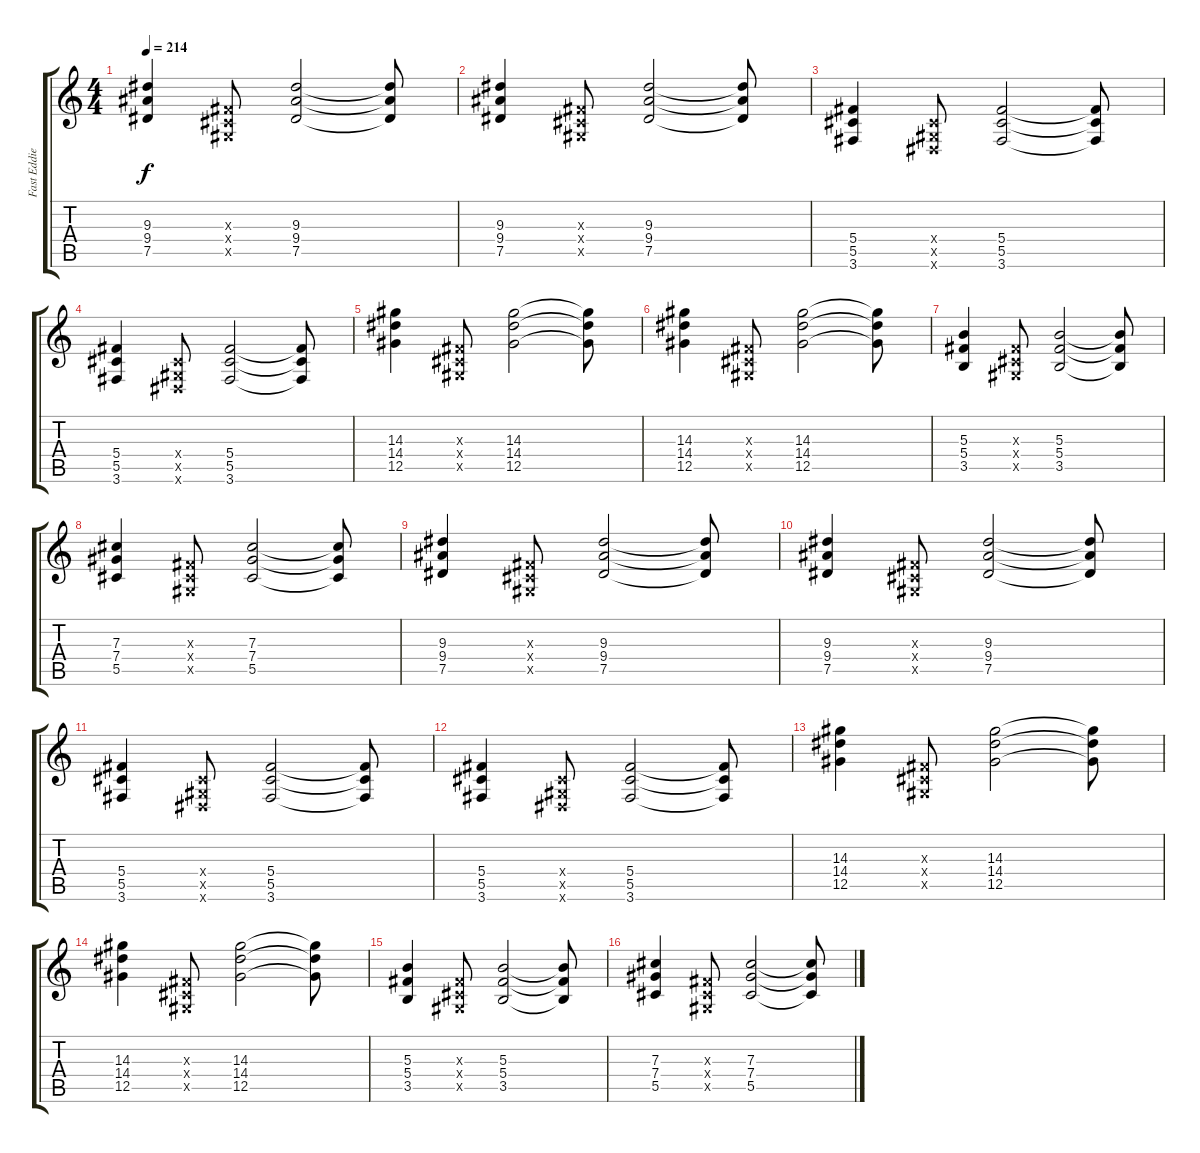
\track ("Fast Eddie" "Fast Eddie") {instrument distortionguitar}
\staff {score tabs}
\tuning (Eb4 Bb3 Gb3 Db3 Ab2 Eb2) {hide}
\ts (4 4)
\tempo 214
\clef g2
\ks c
(9.3 9.4 7.5).4{dy f} (0.3{x} 0.4{x} 0.5{x}).8 (9.3 9.4 7.5).2 (9.3{t} 9.4{t} 7.5{t}).8 |
(9.3 9.4 7.5).4 (0.3{x} 0.4{x} 0.5{x}).8 (9.3 9.4 7.5).2 (9.3{t} 9.4{t} 7.5{t}).8 |
(5.4 5.5 3.6).4 (0.4{x} 0.5{x} 0.6{x}).8 (5.4 5.5 3.6).2 (5.4{t} 5.5{t} 3.6{t}).8 |
(5.4 5.5 3.6).4 (0.4{x} 0.5{x} 0.6{x}).8 (5.4 5.5 3.6).2 (5.4{t} 5.5{t} 3.6{t}).8 |
(14.3 14.4 12.5).4 (0.3{x} 0.4{x} 0.5{x}).8 (14.3 14.4 12.5).2 (14.3{t} 14.4{t} 12.5{t}).8 |
(14.3 14.4 12.5).4 (0.3{x} 0.4{x} 0.5{x}).8 (14.3 14.4 12.5).2 (14.3{t} 14.4{t} 12.5{t}).8 |
(5.3 5.4 3.5).4 (0.3{x} 0.4{x} 0.5{x}).8 (5.3 5.4 3.5).2 (5.3{t} 5.4{t} 3.5{t}).8 |
(7.3 7.4 5.5).4 (0.3{x} 0.4{x} 0.5{x}).8 (7.3 7.4 5.5).2 (7.3{t} 7.4{t} 5.5{t}).8 |
(9.3 9.4 7.5).4 (0.3{x} 0.4{x} 0.5{x}).8 (9.3 9.4 7.5).2 (9.3{t} 9.4{t} 7.5{t}).8 |
(9.3 9.4 7.5).4 (0.3{x} 0.4{x} 0.5{x}).8 (9.3 9.4 7.5).2 (9.3{t} 9.4{t} 7.5{t}).8 |
(5.4 5.5 3.6).4 (0.4{x} 0.5{x} 0.6{x}).8 (5.4 5.5 3.6).2 (5.4{t} 5.5{t} 3.6{t}).8 |
(5.4 5.5 3.6).4 (0.4{x} 0.5{x} 0.6{x}).8 (5.4 5.5 3.6).2 (5.4{t} 5.5{t} 3.6{t}).8 |
(14.3 14.4 12.5).4 (0.3{x} 0.4{x} 0.5{x}).8 (14.3 14.4 12.5).2 (14.3{t} 14.4{t} 12.5{t}).8 |
(14.3 14.4 12.5).4 (0.3{x} 0.4{x} 0.5{x}).8 (14.3 14.4 12.5).2 (14.3{t} 14.4{t} 12.5{t}).8 |
(5.3 5.4 3.5).4 (0.3{x} 0.4{x} 0.5{x}).8 (5.3 5.4 3.5).2 (5.3{t} 5.4{t} 3.5{t}).8 |
(7.3 7.4 5.5).4 (0.3{x} 0.4{x} 0.5{x}).8 (7.3 7.4 5.5).2 (7.3{t} 7.4{t} 5.5{t}).8
